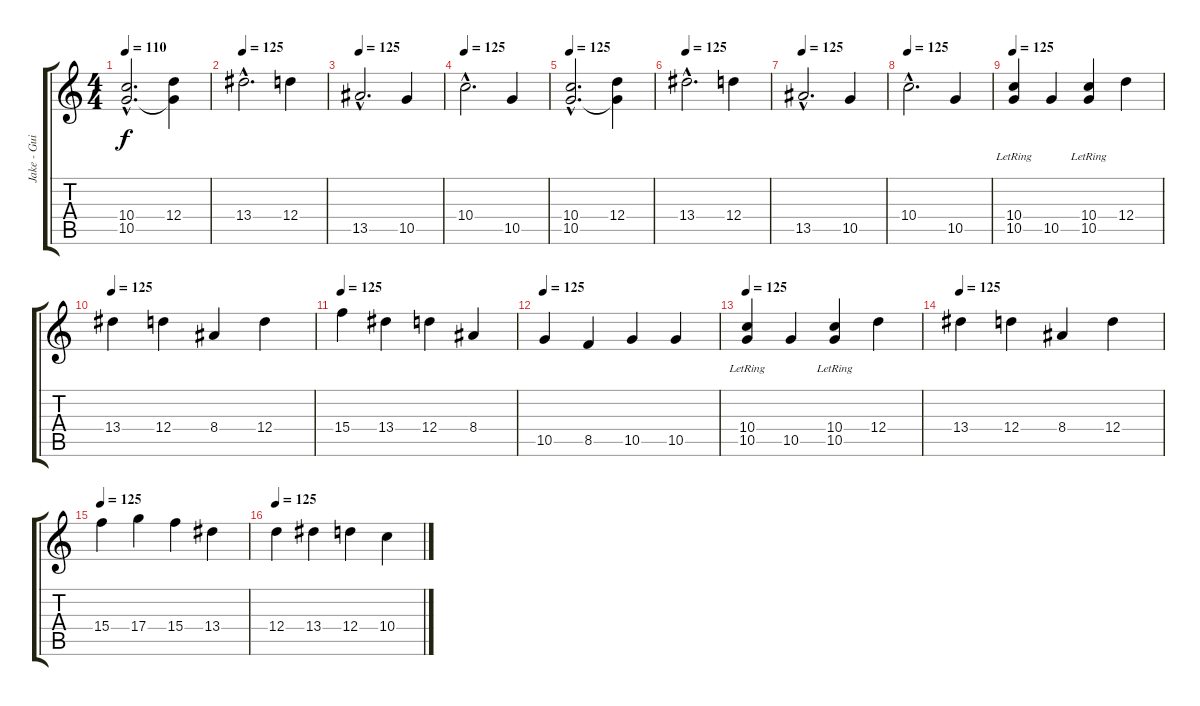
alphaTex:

\track ("Jake - Guitar 1" "Jake - Gui") {instrument distortionguitar}
\staff {score tabs}
\tuning (E4 B3 G3 D3 A2 E2) {hide}
\ts (4 4)
\tempo 110
\tempo 125
\tempo 110
\clef g2
\ks c
(10.4{hac} 10.5{hac}).2{d dy f instrument distortionguitar} (12.4 10.5{t}).4 |
\tempo 125
13.4{hac}.2{d} 12.4.4 |
\tempo 125
13.5{hac}.2{d} 10.5.4 |
\tempo 125
10.4{hac}.2{d} 10.5.4 |
\tempo 125
(10.4{hac} 10.5{hac}).2{d} (12.4 10.5{t}).4 |
\tempo 125
13.4{hac}.2{d} 12.4.4 |
\tempo 125
13.5{hac}.2{d} 10.5.4 |
\tempo 125
10.4{hac}.2{d} 10.5.4 |
\tempo 125
(10.4{lr} 10.5).4 10.5.4 (10.4{lr} 10.5).4 12.4.4 |
\tempo 125
13.4.4 12.4.4 8.4.4 12.4.4 |
\tempo 125
15.4.4 13.4.4 12.4.4 8.4.4 |
\tempo 125
10.5.4 8.5.4 10.5.4 10.5.4 |
\tempo 125
(10.4{lr} 10.5).4 10.5.4 (10.4{lr} 10.5).4 12.4.4 |
\tempo 125
13.4.4 12.4.4 8.4.4 12.4.4 |
\tempo 125
15.4.4 17.4.4 15.4.4 13.4.4 |
\tempo 125
12.4.4 13.4.4 12.4.4 10.4.4
